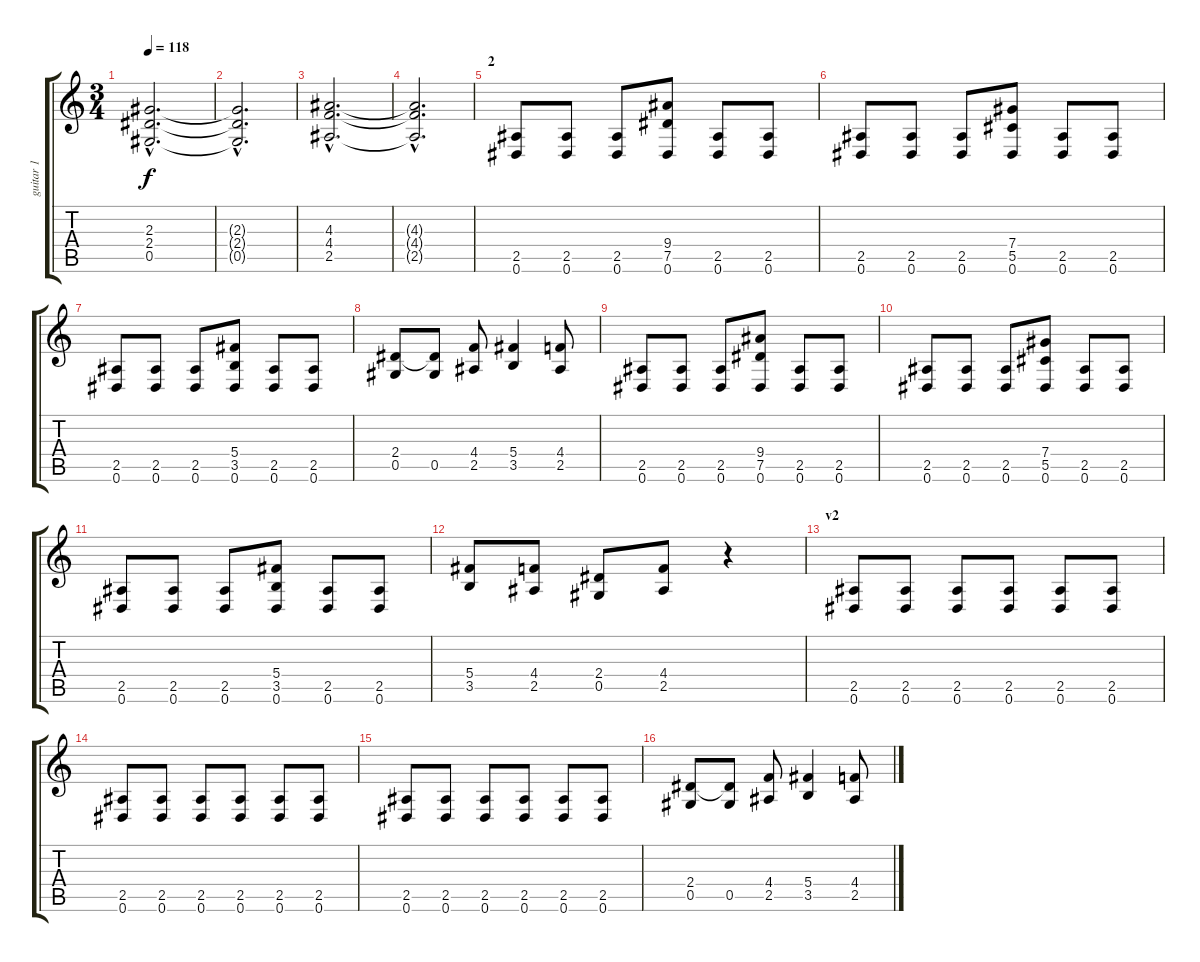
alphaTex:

\track ("guitar 1" "guitar 1") {instrument distortionguitar}
\staff {score tabs}
\tuning (Eb4 Bb3 Gb3 Db3 Ab2 Eb2) {hide}
\ts (3 4)
\tempo 118
\clef g2
\ks c
(2.3{hac} 2.4{hac} 0.5{hac}).2{d dy f} |
(2.3{hac t} 2.4{hac t} 0.5{hac t}).2{d} |
(4.3{hac} 4.4{hac} 2.5{hac}).2{d} |
(4.3{hac t} 4.4{hac t} 2.5{hac t}).2{d} |
\section ("" "2")
(2.5 0.6).8 (2.5 0.6).8 (2.5 0.6).8 (9.4 7.5 0.6).8 (2.5 0.6).8 (2.5 0.6).8 |
(2.5 0.6).8 (2.5 0.6).8 (2.5 0.6).8 (7.4 5.5 0.6).8 (2.5 0.6).8 (2.5 0.6).8 |
(2.5 0.6).8 (2.5 0.6).8 (2.5 0.6).8 (5.4 3.5 0.6).8 (2.5 0.6).8 (2.5 0.6).8 |
(2.4 0.5).8 (2.4{t} 0.5).8 (4.4 2.5).8 (5.4 3.5).4 (4.4 2.5).8 |
(2.5 0.6).8 (2.5 0.6).8 (2.5 0.6).8 (9.4 7.5 0.6).8 (2.5 0.6).8 (2.5 0.6).8 |
(2.5 0.6).8 (2.5 0.6).8 (2.5 0.6).8 (7.4 5.5 0.6).8 (2.5 0.6).8 (2.5 0.6).8 |
(2.5 0.6).8 (2.5 0.6).8 (2.5 0.6).8 (5.4 3.5 0.6).8 (2.5 0.6).8 (2.5 0.6).8 |
(5.4 3.5).8 (4.4 2.5).8 (2.4 0.5).8 (4.4 2.5).8 r.4 |
\section ("" "v2")
(2.5 0.6).8 (2.5 0.6).8 (2.5 0.6).8 (2.5 0.6).8 (2.5 0.6).8 (2.5 0.6).8 |
(2.5 0.6).8 (2.5 0.6).8 (2.5 0.6).8 (2.5 0.6).8 (2.5 0.6).8 (2.5 0.6).8 |
(2.5 0.6).8 (2.5 0.6).8 (2.5 0.6).8 (2.5 0.6).8 (2.5 0.6).8 (2.5 0.6).8 |
(2.4 0.5).8 (2.4{t} 0.5).8 (4.4 2.5).8 (5.4 3.5).4 (4.4 2.5).8
